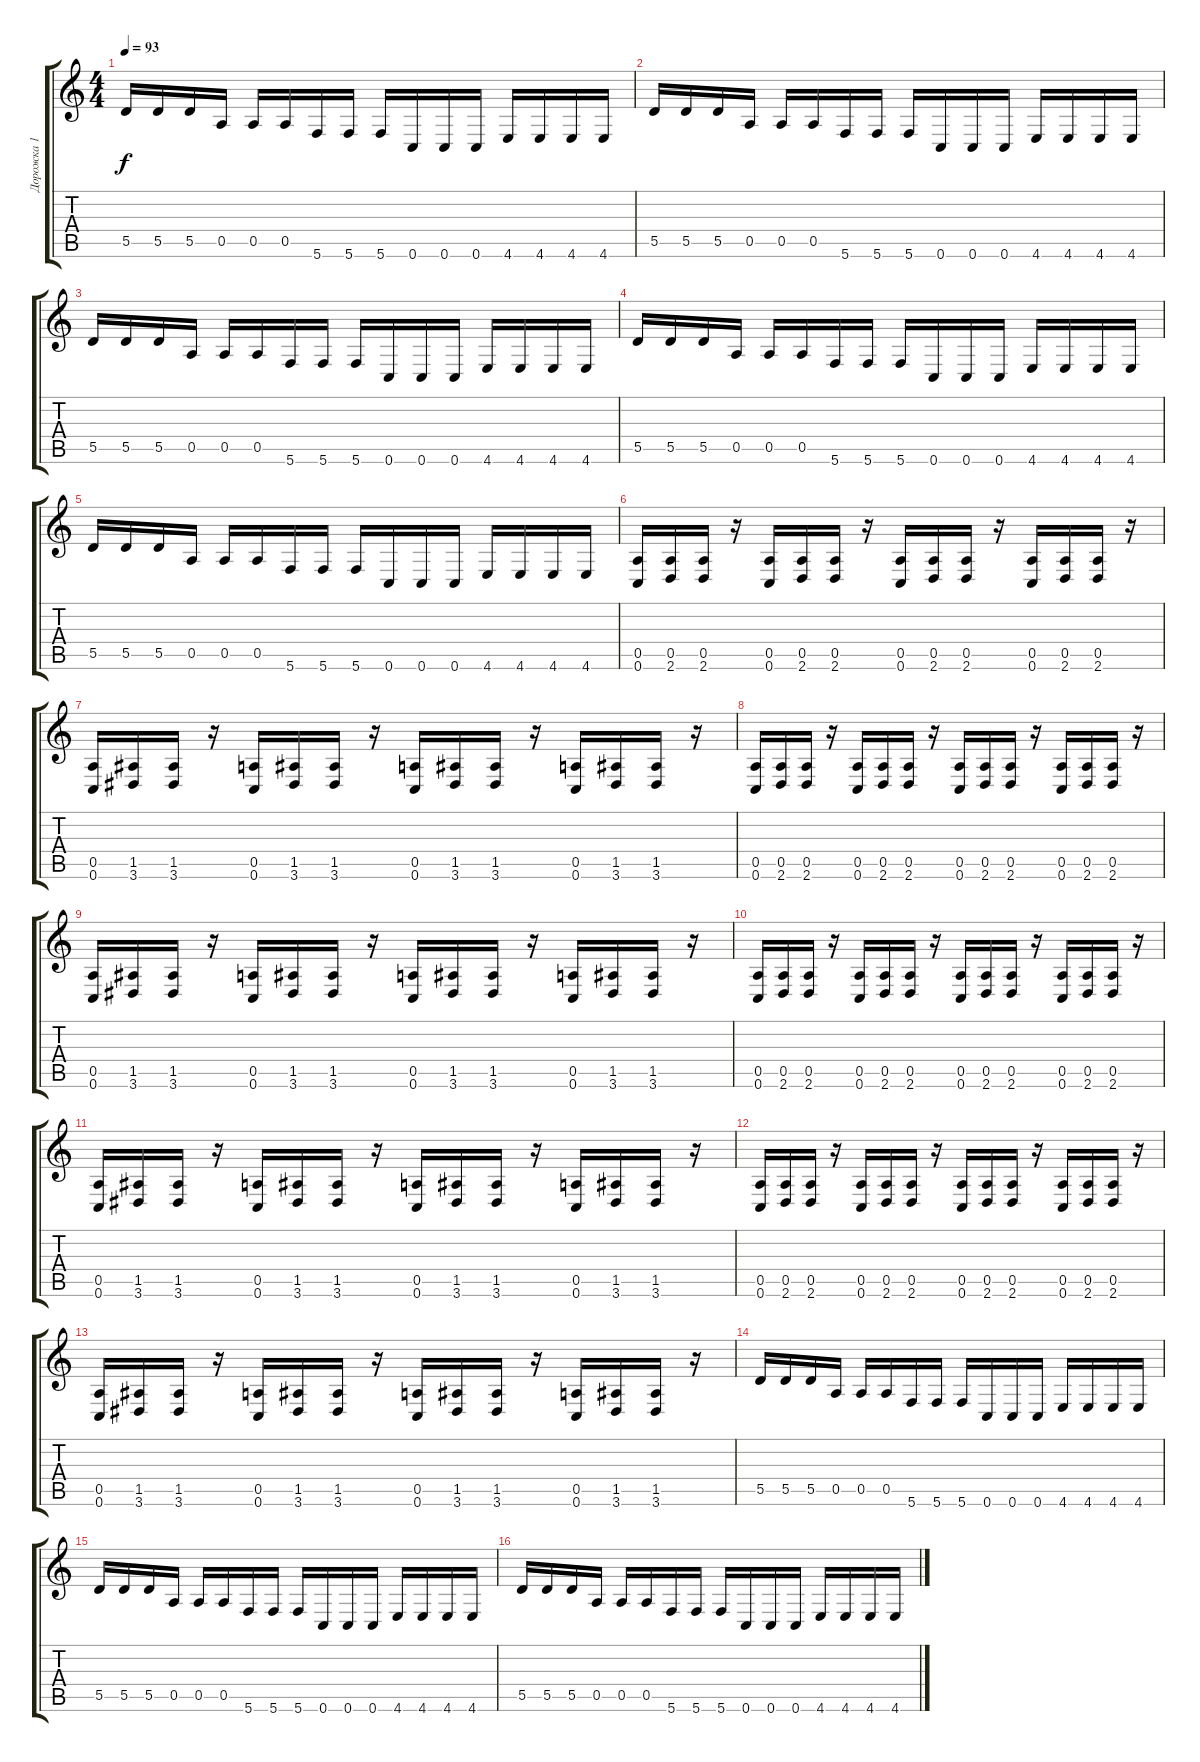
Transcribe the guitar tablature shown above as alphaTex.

\track ("Дорожка 1" "Дорожка 1") {instrument distortionguitar}
\staff {score tabs}
\tuning (E4 B3 G3 D3 A2 C2) {hide}
\ts (4 4)
\tempo 93
\clef g2
\ks c
5.5.16{dy f} 5.5.16 5.5.16 0.5.16 0.5.16 0.5.16 5.6.16 5.6.16 5.6.16 0.6.16 0.6.16 0.6.16 4.6.16 4.6.16 4.6.16 4.6.16 |
5.5.16 5.5.16 5.5.16 0.5.16 0.5.16 0.5.16 5.6.16 5.6.16 5.6.16 0.6.16 0.6.16 0.6.16 4.6.16 4.6.16 4.6.16 4.6.16 |
5.5.16 5.5.16 5.5.16 0.5.16 0.5.16 0.5.16 5.6.16 5.6.16 5.6.16 0.6.16 0.6.16 0.6.16 4.6.16 4.6.16 4.6.16 4.6.16 |
5.5.16 5.5.16 5.5.16 0.5.16 0.5.16 0.5.16 5.6.16 5.6.16 5.6.16 0.6.16 0.6.16 0.6.16 4.6.16 4.6.16 4.6.16 4.6.16 |
5.5.16 5.5.16 5.5.16 0.5.16 0.5.16 0.5.16 5.6.16 5.6.16 5.6.16 0.6.16 0.6.16 0.6.16 4.6.16 4.6.16 4.6.16 4.6.16 |
(0.5 0.6).16 (0.5 2.6).16 (0.5 2.6).16 r.16 (0.5 0.6).16 (0.5 2.6).16 (0.5 2.6).16 r.16 (0.5 0.6).16 (0.5 2.6).16 (0.5 2.6).16 r.16 (0.5 0.6).16 (0.5 2.6).16 (0.5 2.6).16 r.16 |
(0.5 0.6).16 (1.5 3.6).16 (1.5 3.6).16 r.16 (0.5 0.6).16 (1.5 3.6).16 (1.5 3.6).16 r.16 (0.5 0.6).16 (1.5 3.6).16 (1.5 3.6).16 r.16 (0.5 0.6).16 (1.5 3.6).16 (1.5 3.6).16 r.16 |
(0.5 0.6).16 (0.5 2.6).16 (0.5 2.6).16 r.16 (0.5 0.6).16 (0.5 2.6).16 (0.5 2.6).16 r.16 (0.5 0.6).16 (0.5 2.6).16 (0.5 2.6).16 r.16 (0.5 0.6).16 (0.5 2.6).16 (0.5 2.6).16 r.16 |
(0.5 0.6).16 (1.5 3.6).16 (1.5 3.6).16 r.16 (0.5 0.6).16 (1.5 3.6).16 (1.5 3.6).16 r.16 (0.5 0.6).16 (1.5 3.6).16 (1.5 3.6).16 r.16 (0.5 0.6).16 (1.5 3.6).16 (1.5 3.6).16 r.16 |
(0.5 0.6).16 (0.5 2.6).16 (0.5 2.6).16 r.16 (0.5 0.6).16 (0.5 2.6).16 (0.5 2.6).16 r.16 (0.5 0.6).16 (0.5 2.6).16 (0.5 2.6).16 r.16 (0.5 0.6).16 (0.5 2.6).16 (0.5 2.6).16 r.16 |
(0.5 0.6).16 (1.5 3.6).16 (1.5 3.6).16 r.16 (0.5 0.6).16 (1.5 3.6).16 (1.5 3.6).16 r.16 (0.5 0.6).16 (1.5 3.6).16 (1.5 3.6).16 r.16 (0.5 0.6).16 (1.5 3.6).16 (1.5 3.6).16 r.16 |
(0.5 0.6).16 (0.5 2.6).16 (0.5 2.6).16 r.16 (0.5 0.6).16 (0.5 2.6).16 (0.5 2.6).16 r.16 (0.5 0.6).16 (0.5 2.6).16 (0.5 2.6).16 r.16 (0.5 0.6).16 (0.5 2.6).16 (0.5 2.6).16 r.16 |
(0.5 0.6).16 (1.5 3.6).16 (1.5 3.6).16 r.16 (0.5 0.6).16 (1.5 3.6).16 (1.5 3.6).16 r.16 (0.5 0.6).16 (1.5 3.6).16 (1.5 3.6).16 r.16 (0.5 0.6).16 (1.5 3.6).16 (1.5 3.6).16 r.16 |
5.5.16 5.5.16 5.5.16 0.5.16 0.5.16 0.5.16 5.6.16 5.6.16 5.6.16 0.6.16 0.6.16 0.6.16 4.6.16 4.6.16 4.6.16 4.6.16 |
5.5.16 5.5.16 5.5.16 0.5.16 0.5.16 0.5.16 5.6.16 5.6.16 5.6.16 0.6.16 0.6.16 0.6.16 4.6.16 4.6.16 4.6.16 4.6.16 |
5.5.16 5.5.16 5.5.16 0.5.16 0.5.16 0.5.16 5.6.16 5.6.16 5.6.16 0.6.16 0.6.16 0.6.16 4.6.16 4.6.16 4.6.16 4.6.16
